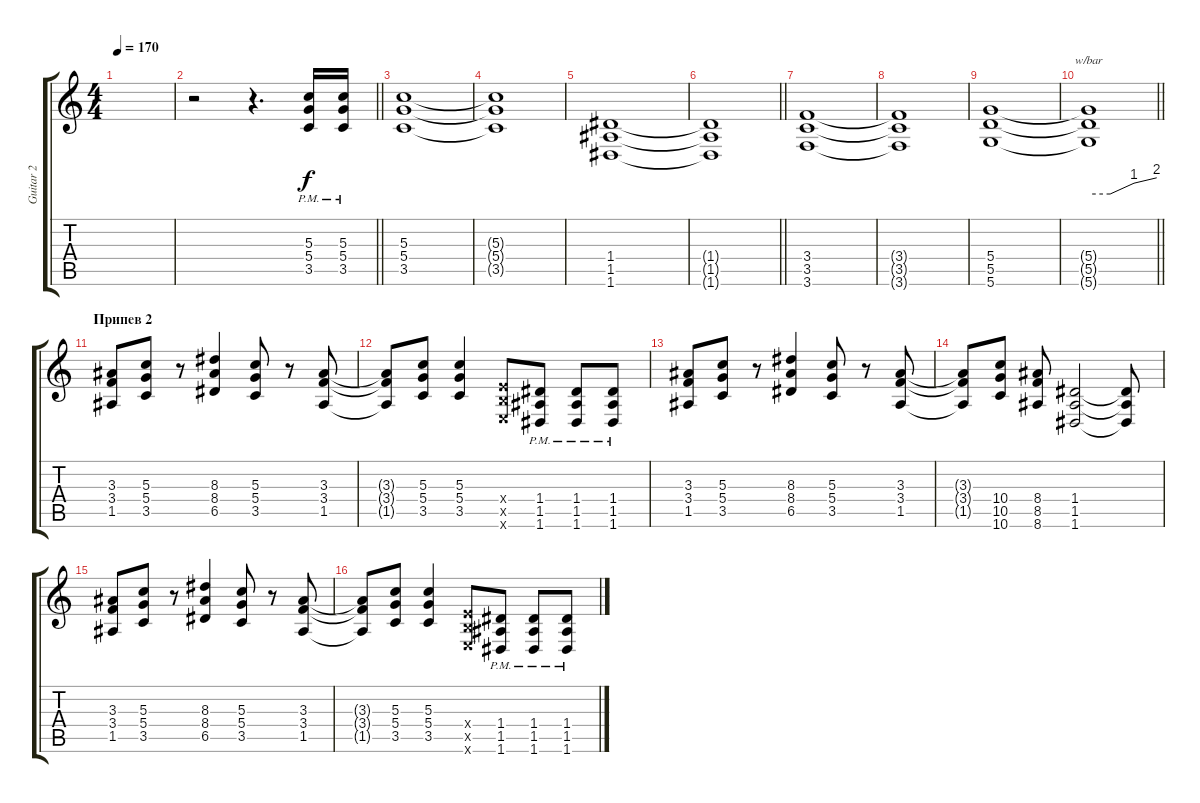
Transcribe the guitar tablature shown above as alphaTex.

\track ("Guitar 2" "Guitar 2") {instrument overdrivenguitar}
\staff {score tabs}
\tuning (E4 B3 G3 D3 A2 D2) {hide}
\ts (4 4)
\tempo 170
\clef g2
\ks c
|
\barLineRight lightlight
r.2 r.4{d} (5.3{pm} 5.4{pm} 3.5{pm}).16 (5.3{pm} 5.4{pm} 3.5{pm}).16 |
(5.3 5.4 3.5).1 |
(5.3{t} 5.4{t} 3.5{t}).1 |
(1.4 1.5 1.6).1 |
\barLineRight lightlight
(1.4{t} 1.5{t} 1.6{t}).1 |
(3.4 3.5 3.6).1 |
(3.4{t} 3.5{t} 3.6{t}).1 |
(5.4 5.5 5.6).1 |
\barLineRight lightlight
(5.4{t} 5.5{t} 5.6{t}).1{tbe (custom default 0 0 19 0 40 4 60 8)} |
\section ("" "Припев 2")
(3.3 3.4 1.5).8 (5.3 5.4 3.5).8 r.8 (8.3 8.4 6.5).4 (5.3 5.4 3.5).8 r.8 (3.3 3.4 1.5).8 |
(3.3{t} 3.4{t} 1.5{t}).8 (5.3 5.4 3.5).8 (5.3 5.4 3.5).4 (2.4{x} 2.5{x} 2.6{x}).8 (1.4{pm} 1.5{pm} 1.6{pm}).8 (1.4{pm} 1.5{pm} 1.6{pm}).8 (1.4{pm} 1.5{pm} 1.6{pm}).8 |
(3.3 3.4 1.5).8 (5.3 5.4 3.5).8 r.8 (8.3 8.4 6.5).4 (5.3 5.4 3.5).8 r.8 (3.3 3.4 1.5).8 |
(3.3{t} 3.4{t} 1.5{t}).8 (10.4 10.5 10.6).8 (8.4 8.5 8.6).8 (1.4 1.5 1.6).2 (1.4{t} 1.5{t} 1.6{t}).8 |
(3.3 3.4 1.5).8 (5.3 5.4 3.5).8 r.8 (8.3 8.4 6.5).4 (5.3 5.4 3.5).8 r.8 (3.3 3.4 1.5).8 |
(3.3{t} 3.4{t} 1.5{t}).8 (5.3 5.4 3.5).8 (5.3 5.4 3.5).4 (2.4{x} 2.5{x} 2.6{x}).8 (1.4{pm} 1.5{pm} 1.6{pm}).8 (1.4{pm} 1.5{pm} 1.6{pm}).8 (1.4{pm} 1.5{pm} 1.6{pm}).8
